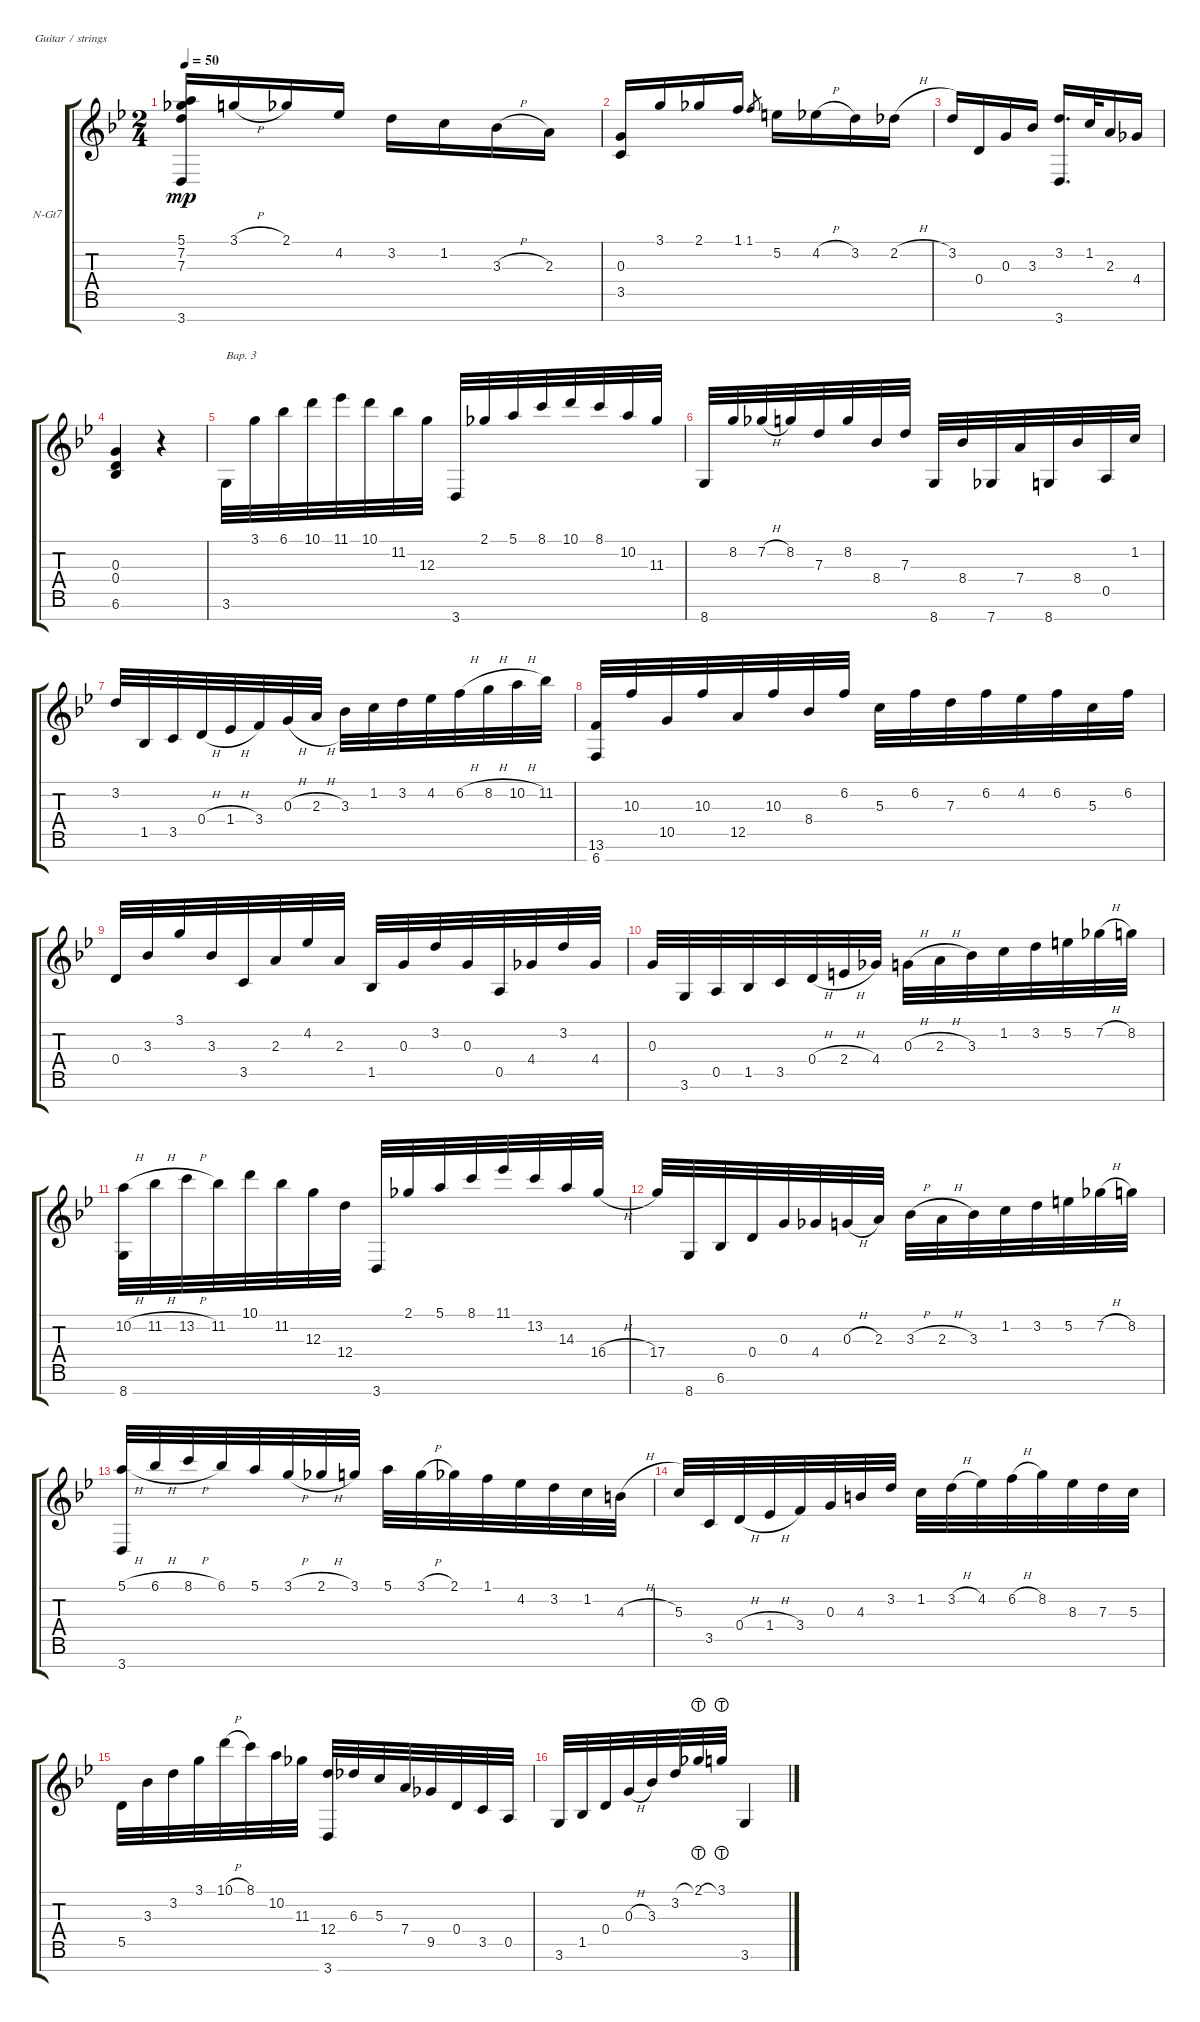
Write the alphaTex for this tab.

\defaultSystemsLayout 4
\bracketExtendMode groupsimilarinstruments
\firstSystemTrackNameOrientation horizontal
\otherSystemsTrackNameOrientation horizontal
\track ("Nylon Guitar" "N-Gt7") {instrument acousticguitarnylon}
\staff {score tabs}
\tuning (E4 B3 G3 D3 A2 E2 B1)
\ts (2 4)
\tempo 50
\clef g2
\ks bb
(5.1 7.2 7.3 3.7).16{dy mp} 3.1{h}.16 2.1.16 4.2.16 3.2.16 1.2.16 3.3{h}.16 2.3.16 |
(0.3 3.5).16 3.1.16 2.1.16 1.1.16 1.1.8{gr} 5.2.16 4.2{h}.16 3.2.16 2.2{h}.16 |
3.2.16 0.4.16 0.3.16 3.3.16 (3.2 3.7).16{d} 1.2.32 2.3.16 4.4.16 |
(0.3 0.4 6.6).4 r.4 |
3.6.32{txt "Вар. 3"} 3.1.32 6.1.32 10.1.32 11.1.32 10.1.32 11.2.32 12.3.32 3.7.32 2.1.32 5.1.32 8.1.32 10.1.32 8.1.32 10.2.32 11.3.32 |
8.7.32 8.2.32 7.2{h}.32 8.2.32 7.3.32 8.2.32 8.4.32 7.3.32 8.7.32 8.4.32 7.7.32 7.4.32 8.7.32 8.4.32 0.5.32 1.2.32 |
3.2.32 1.5.32 3.5.32 0.4{h}.32 1.4{h}.32 3.4.32 0.3{h}.32 2.3{h}.32 3.3.32 1.2.32 3.2.32 4.2.32 6.2{h}.32 8.2{h}.32 10.2{h}.32 11.2.32 |
(13.6 6.7).32 10.3.32 10.5.32 10.3.32 12.5.32 10.3.32 8.4.32 6.2.32 5.3.32 6.2.32 7.3.32 6.2.32 4.2.32 6.2.32 5.3.32 6.2.32 |
0.4.32 3.3.32 3.1.32 3.3.32 3.5.32 2.3.32 4.2.32 2.3.32 1.5.32 0.3.32 3.2.32 0.3.32 0.5.32 4.4.32 3.2.32 4.4.32 |
0.3.32 3.6.32 0.5.32 1.5.32 3.5.32 0.4{h}.32 2.4{h}.32 4.4.32 0.3{h}.32 2.3{h}.32 3.3.32 1.2.32 3.2.32 5.2.32 7.2{h}.32 8.2.32 |
(10.2{h} 8.7).32 11.2{h}.32 13.2{h}.32 11.2.32 10.1.32 11.2.32 12.3.32 12.4.32 3.7.32 2.1.32 5.1.32 8.1.32 11.1.32 13.2.32 14.3.32 16.4{h}.32 |
17.4.32 8.7.32 6.6.32 0.4.32 0.3.32 4.4.32 0.3{h}.32 2.3.32 3.3{h}.32 2.3{h}.32 3.3.32 1.2.32 3.2.32 5.2.32 7.2{h}.32 8.2.32 |
(3.7 5.1{h}).32 6.1{h}.32 8.1{h}.32 6.1.32 5.1.32 3.1{h}.32 2.1{h}.32 3.1.32 5.1.32 3.1{h}.32 2.1.32 1.1.32 4.2.32 3.2.32 1.2.32 4.3{h}.32 |
5.3.32 3.5.32 0.4{h}.32 1.4{h}.32 3.4.32 0.3.32 4.3.32 3.2.32 1.2.32 3.2{h}.32 4.2.32 6.2{h}.32 8.2.32 8.3.32 7.3.32 5.3.32 |
5.5.32 3.3.32 3.2.32 3.1.32 10.1{h}.32 8.1.32 10.2.32 11.3.32 (12.4 3.7).32 6.3.32 5.3.32 7.4.32 9.5.32 0.4.32 3.5.32 0.5.32 |
3.6.32 1.5.32 0.4.32 0.3{h}.32 3.3.32 3.2.32 2.1{lht}.32 3.1{lht}.32 3.6.4
